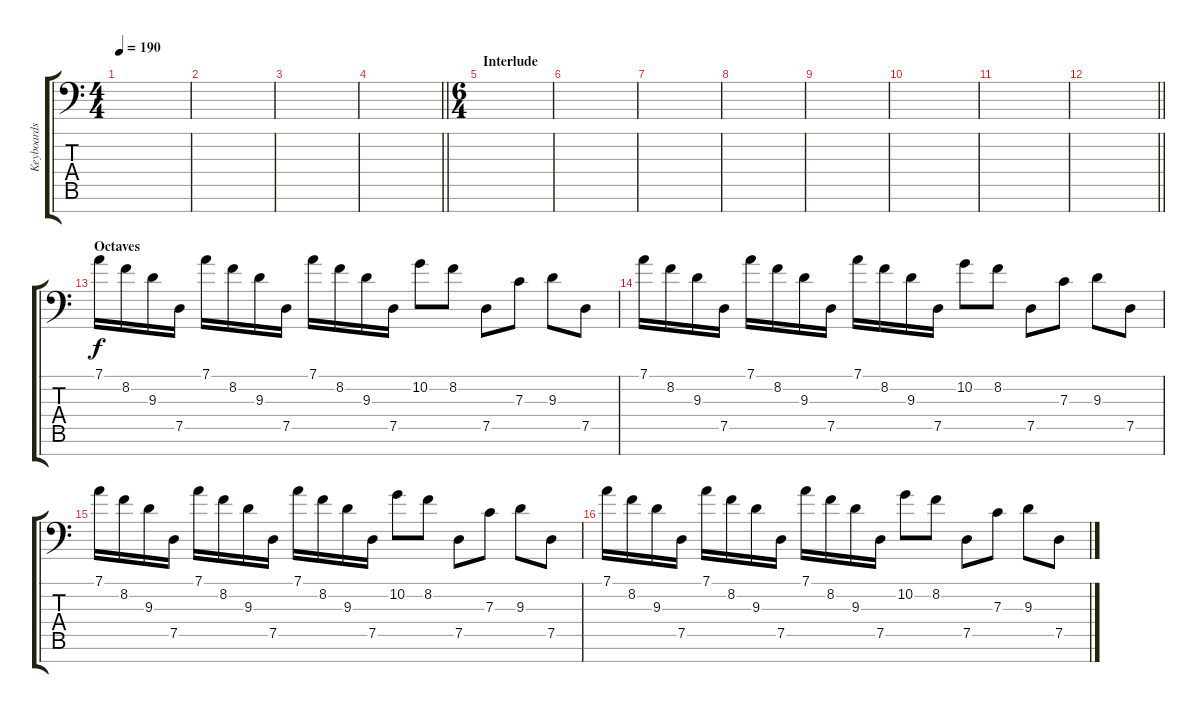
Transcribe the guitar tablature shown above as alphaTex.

\track ("Keyboards" "Keyboards") {instrument churchorgan}
\staff {score tabs}
\tuning (D4 A3 F3 C3 G2 D2 A1) {hide}
\ts (4 4)
\tempo 190
\clef f4
\ks c
|
|
|
\barLineRight lightlight
|
\ts (6 4)
\section ("" "Interlude")
|
|
|
|
|
|
|
\barLineRight lightlight
|
\section ("" "Octaves")
7.1.16{volume 10 balance 8 instrument harpsichord} 8.2.16 9.3.16 7.5.16 7.1.16 8.2.16 9.3.16 7.5.16 7.1.16 8.2.16 9.3.16 7.5.16 10.2.8 8.2.8 7.5.8 7.3.8 9.3.8 7.5.8 |
7.1.16 8.2.16 9.3.16 7.5.16 7.1.16 8.2.16 9.3.16 7.5.16 7.1.16 8.2.16 9.3.16 7.5.16 10.2.8 8.2.8 7.5.8 7.3.8 9.3.8 7.5.8 |
7.1.16 8.2.16 9.3.16 7.5.16 7.1.16 8.2.16 9.3.16 7.5.16 7.1.16 8.2.16 9.3.16 7.5.16 10.2.8 8.2.8 7.5.8 7.3.8 9.3.8 7.5.8 |
7.1.16 8.2.16 9.3.16 7.5.16 7.1.16 8.2.16 9.3.16 7.5.16 7.1.16 8.2.16 9.3.16 7.5.16 10.2.8 8.2.8 7.5.8 7.3.8 9.3.8 7.5.8
